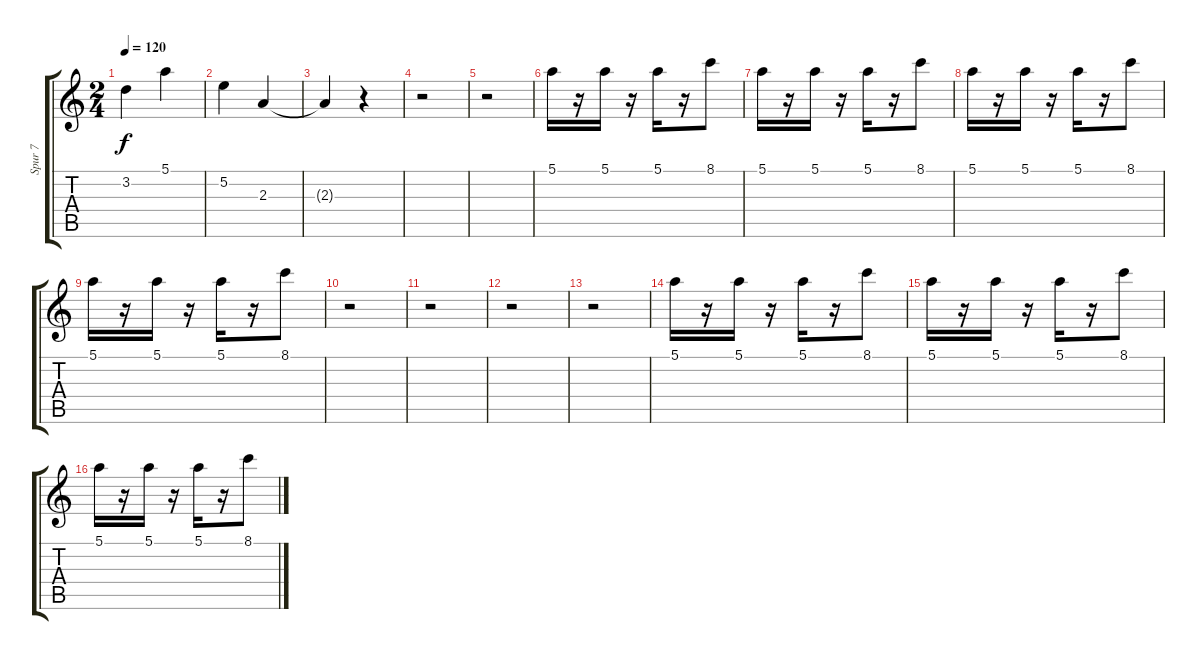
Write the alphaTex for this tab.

\track ("Spur 7" "Spur 7") {instrument acousticguitarsteel}
\staff {score tabs}
\tuning (E4 B3 G3 D3 A2 E2) {hide}
\ts (2 4)
\tempo 120
\clef g2
\ks c
3.2.4{dy f} 5.1.4 |
5.2.4 2.3.4 |
2.3{t}.4 r.4 |
r.2 |
r.2 |
5.1.16 r.16 5.1.16 r.16 5.1.16 r.16 8.1.8 |
5.1.16 r.16 5.1.16 r.16 5.1.16 r.16 8.1.8 |
5.1.16 r.16 5.1.16 r.16 5.1.16 r.16 8.1.8 |
5.1.16 r.16 5.1.16 r.16 5.1.16 r.16 8.1.8 |
r.2 |
r.2 |
r.2 |
r.2 |
5.1.16 r.16 5.1.16 r.16 5.1.16 r.16 8.1.8 |
5.1.16 r.16 5.1.16 r.16 5.1.16 r.16 8.1.8 |
5.1.16 r.16 5.1.16 r.16 5.1.16 r.16 8.1.8
